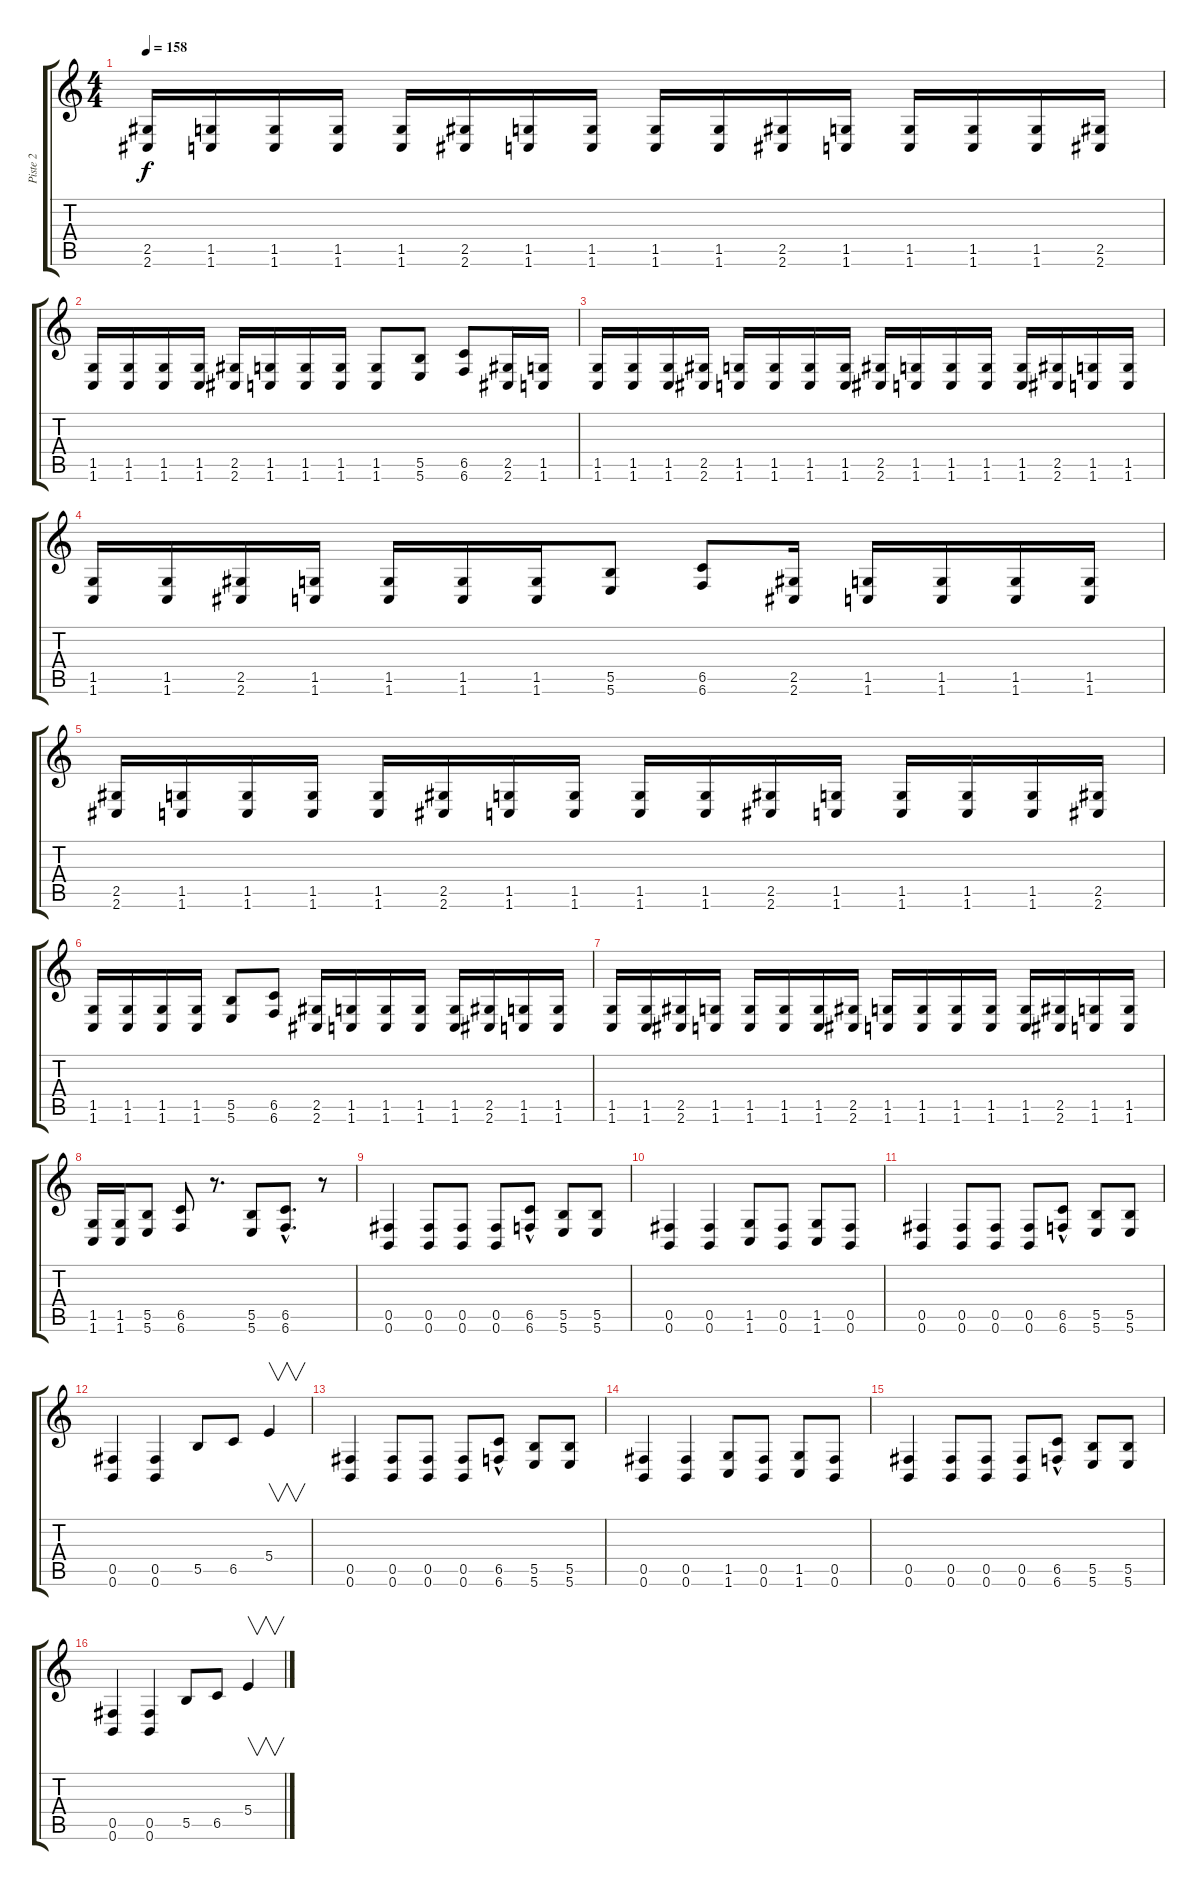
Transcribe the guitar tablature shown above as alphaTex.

\track ("Piste 2" "Piste 2") {instrument distortionguitar}
\staff {score tabs}
\tuning (Db4 Ab3 E3 B2 Gb2 B1) {hide}
\ts (4 4)
\tempo 158
\clef g2
\ks c
(2.5 2.6).16{dy f instrument distortionguitar} (1.5 1.6).16 (1.5 1.6).16 (1.5 1.6).16 (1.5 1.6).16 (2.5 2.6).16 (1.5 1.6).16 (1.5 1.6).16 (1.5 1.6).16 (1.5 1.6).16 (2.5 2.6).16 (1.5 1.6).16 (1.5 1.6).16 (1.5 1.6).16 (1.5 1.6).16 (2.5 2.6).16 |
(1.5 1.6).16 (1.5 1.6).16 (1.5 1.6).16 (1.5 1.6).16 (2.5 2.6).16 (1.5 1.6).16 (1.5 1.6).16 (1.5 1.6).16 (1.5 1.6).8 (5.5 5.6).8 (6.5 6.6).8 (2.5 2.6).16 (1.5 1.6).16 |
(1.5 1.6).16 (1.5 1.6).16 (1.5 1.6).16 (2.5 2.6).16 (1.5 1.6).16 (1.5 1.6).16 (1.5 1.6).16 (1.5 1.6).16 (2.5 2.6).16 (1.5 1.6).16 (1.5 1.6).16 (1.5 1.6).16 (1.5 1.6).16 (2.5 2.6).16 (1.5 1.6).16 (1.5 1.6).16 |
(1.5 1.6).16 (1.5 1.6).16 (2.5 2.6).16 (1.5 1.6).16 (1.5 1.6).16 (1.5 1.6).16 (1.5 1.6).16 (5.5 5.6).8 (6.5 6.6).8 (2.5 2.6).16 (1.5 1.6).16 (1.5 1.6).16 (1.5 1.6).16 (1.5 1.6).16 |
(2.5 2.6).16 (1.5 1.6).16 (1.5 1.6).16 (1.5 1.6).16 (1.5 1.6).16 (2.5 2.6).16 (1.5 1.6).16 (1.5 1.6).16 (1.5 1.6).16 (1.5 1.6).16 (2.5 2.6).16 (1.5 1.6).16 (1.5 1.6).16 (1.5 1.6).16 (1.5 1.6).16 (2.5 2.6).16 |
(1.5 1.6).16 (1.5 1.6).16 (1.5 1.6).16 (1.5 1.6).16 (5.5 5.6).8 (6.5 6.6).8 (2.5 2.6).16 (1.5 1.6).16 (1.5 1.6).16 (1.5 1.6).16 (1.5 1.6).16 (2.5 2.6).16 (1.5 1.6).16 (1.5 1.6).16 |
(1.5 1.6).16 (1.5 1.6).16 (2.5 2.6).16 (1.5 1.6).16 (1.5 1.6).16 (1.5 1.6).16 (1.5 1.6).16 (2.5 2.6).16 (1.5 1.6).16 (1.5 1.6).16 (1.5 1.6).16 (1.5 1.6).16 (1.5 1.6).16 (2.5 2.6).16 (1.5 1.6).16 (1.5 1.6).16 |
(1.5 1.6).16 (1.5 1.6).16 (5.5 5.6).8 (6.5 6.6).8 r.8{d} (5.5 5.6).8 (6.5{hac} 6.6{hac}).8{d} r.8 |
(0.5 0.6).4 (0.5 0.6).8 (0.5 0.6).8 (0.5 0.6).8 (6.5 6.6{hac}).8 (5.5 5.6).8 (5.5 5.6).8 |
(0.5 0.6).4 (0.5 0.6).4 (1.5 1.6).8 (0.5 0.6).8 (1.5 1.6).8 (0.5 0.6).8 |
(0.5 0.6).4 (0.5 0.6).8 (0.5 0.6).8 (0.5 0.6).8 (6.5 6.6{hac}).8 (5.5 5.6).8 (5.5 5.6).8 |
(0.5 0.6).4 (0.5 0.6).4 5.5.8 6.5.8 5.4.4{v} |
(0.5 0.6).4 (0.5 0.6).8 (0.5 0.6).8 (0.5 0.6).8 (6.5 6.6{hac}).8 (5.5 5.6).8 (5.5 5.6).8 |
(0.5 0.6).4 (0.5 0.6).4 (1.5 1.6).8 (0.5 0.6).8 (1.5 1.6).8 (0.5 0.6).8 |
(0.5 0.6).4 (0.5 0.6).8 (0.5 0.6).8 (0.5 0.6).8 (6.5 6.6{hac}).8 (5.5 5.6).8 (5.5 5.6).8 |
(0.5 0.6).4 (0.5 0.6).4 5.5.8 6.5.8 5.4.4{v}
